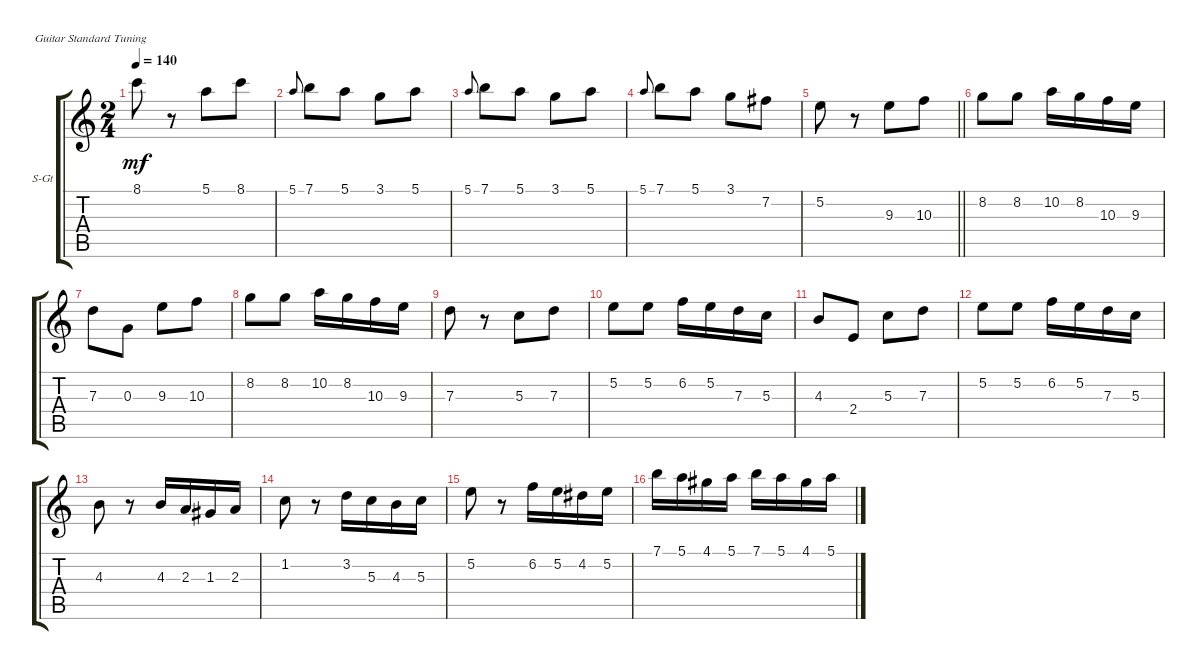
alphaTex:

\defaultSystemsLayout 4
\bracketExtendMode groupsimilarinstruments
\firstSystemTrackNameOrientation horizontal
\otherSystemsTrackNameOrientation horizontal
\track ("Guitar 1" "S-Gt") {instrument acousticguitarsteel}
\staff {score tabs}
\tuning (E4 B3 G3 D3 A2 E2)
\ts (2 4)
\tempo 140
\clef g2
\ks c
8.1.8{dy mf} r.8 5.1.8 8.1.8 |
5.1.8{gr onbeat} 7.1.8 5.1.8 3.1.8 5.1.8 |
5.1.8{gr onbeat} 7.1.8 5.1.8 3.1.8 5.1.8 |
5.1.8{gr onbeat} 7.1.8 5.1.8 3.1.8 7.2.8 |
\barLineRight lightlight
5.2.8 r.8 9.3.8 10.3.8 |
8.2.8 8.2.8 10.2.16 8.2.16 10.3.16 9.3.16 |
7.3.8 0.3.8 9.3.8 10.3.8 |
8.2.8 8.2.8 10.2.16 8.2.16 10.3.16 9.3.16 |
7.3.8 r.8 5.3.8 7.3.8 |
5.2.8 5.2.8 6.2.16 5.2.16 7.3.16 5.3.16 |
4.3.8 2.4.8 5.3.8 7.3.8 |
5.2.8 5.2.8 6.2.16 5.2.16 7.3.16 5.3.16 |
4.3.8 r.8 4.3.16 2.3.16 1.3.16 2.3.16 |
1.2.8 r.8 3.2.16 5.3.16 4.3.16 5.3.16 |
5.2.8 r.8 6.2.16 5.2.16 4.2.16 5.2.16 |
7.1.16 5.1.16 4.1.16 5.1.16 7.1.16 5.1.16 4.1.16 5.1.16
